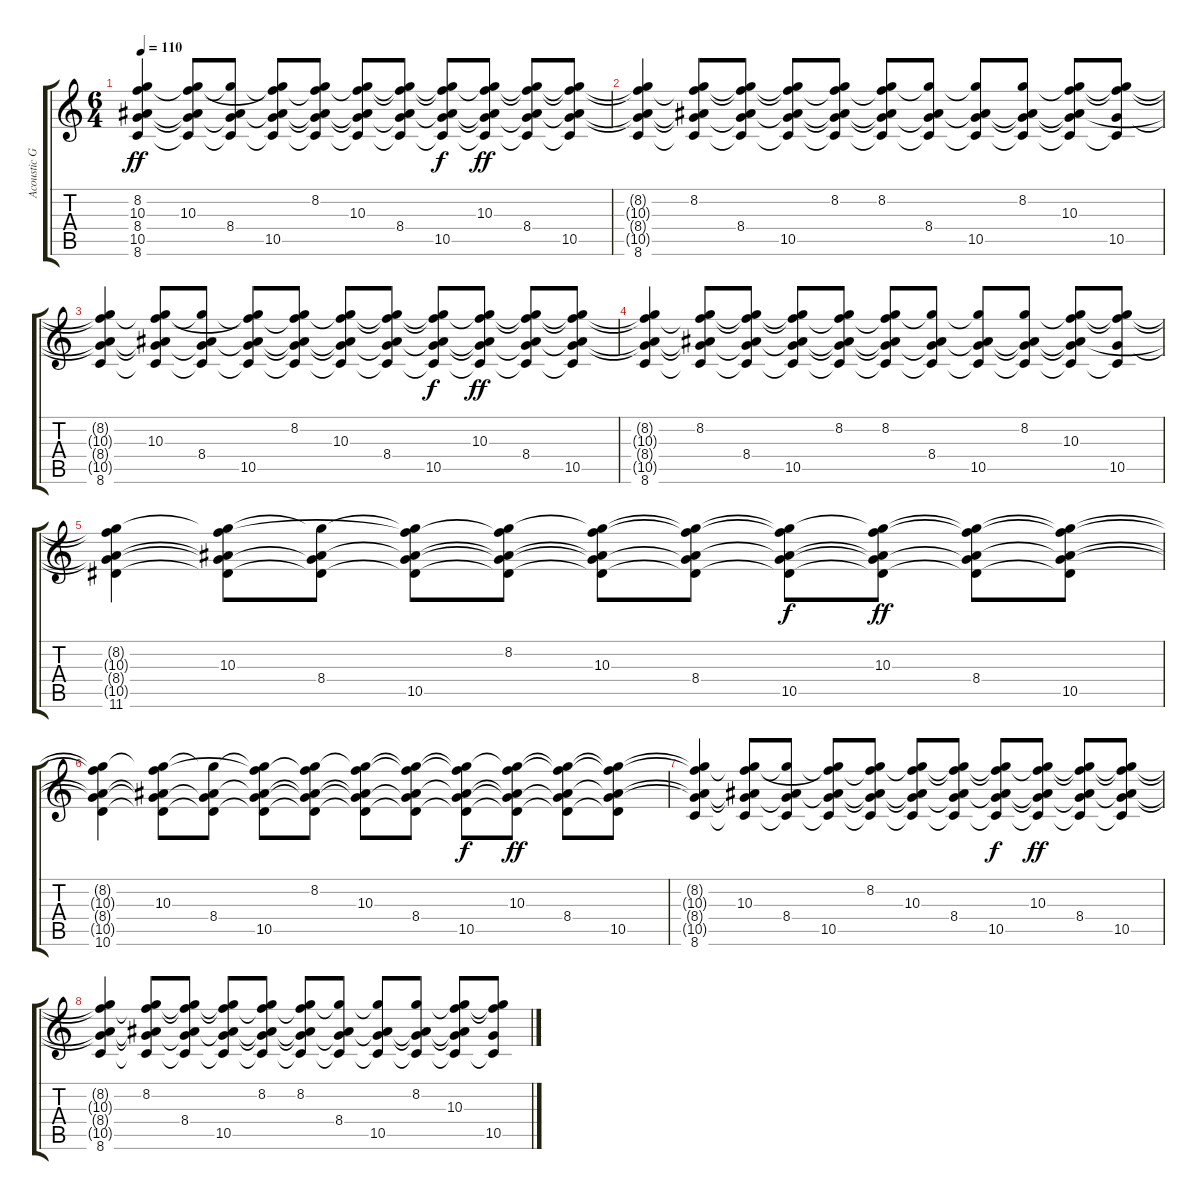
\track ("Acoustic Guitar" "Acoustic G") {instrument acousticguitarnylon}
\staff {score tabs}
\tuning (E4 B3 G3 D3 A2 E2) {hide}
\ts (6 4)
\tempo 110
\clef g2
\ks c
(8.2{t} 10.3{t} 8.4{t} 10.5{t} 8.6).4{dy ff} (8.2{t} 10.3 8.4{t} 10.5{t} 8.6{t}).8 (8.2{t} 8.4 10.5{t} 8.6{t}).8 (8.2{t} 10.3{t} 8.4{t} 10.5 8.6{t}).8 (8.2 10.3{t} 8.4{t} 10.5{t} 8.6{t}).8 (8.2{t} 10.3 8.4{t} 10.5{t} 8.6{t}).8 (8.2{t} 10.3{t} 8.4 10.5{t} 8.6{t}).8 (8.2{t} 10.3{t} 8.4{t} 10.5 8.6{t}).8{dy f} (8.2{t} 10.3 8.4{t} 10.5{t} 8.6{t}).8{dy ff} (8.2{t} 10.3{t} 8.4 10.5{t} 8.6{t}).8 (8.2{t} 10.3{t} 8.4{t} 10.5 8.6{t}).8 |
(8.2{t} 10.3{t} 8.4{t} 10.5{t} 8.6).4 (8.2 10.3{t} 8.4{t} 10.5{t} 8.6{t}).8 (8.2{t} 10.3{t} 8.4 10.5{t} 8.6{t}).8 (8.2{t} 10.3{t} 8.4{t} 10.5 8.6{t}).8 (8.2 10.3{t} 8.4{t} 10.5{t} 8.6{t}).8 (8.2 10.3{t} 8.4{t} 10.5{t} 8.6{t}).8 (8.2{t} 8.4 10.5{t} 8.6{t}).8 (8.2{t} 8.4{t} 10.5 8.6{t}).8 (8.2 8.4{t} 10.5{t} 8.6{t}).8 (8.2{t} 10.3 8.4{t} 10.5{t} 8.6{t}).8 (8.2{t} 10.3{t} 10.5 8.6{t}).8 |
(8.2{t} 10.3{t} 8.4{t} 10.5{t} 8.6).4 (8.2{t} 10.3 8.4{t} 10.5{t} 8.6{t}).8 (8.2{t} 8.4 10.5{t} 8.6{t}).8 (8.2{t} 10.3{t} 8.4{t} 10.5 8.6{t}).8 (8.2 10.3{t} 8.4{t} 10.5{t} 8.6{t}).8 (8.2{t} 10.3 8.4{t} 10.5{t} 8.6{t}).8 (8.2{t} 10.3{t} 8.4 10.5{t} 8.6{t}).8 (8.2{t} 10.3{t} 8.4{t} 10.5 8.6{t}).8{dy f} (8.2{t} 10.3 8.4{t} 10.5{t} 8.6{t}).8{dy ff} (8.2{t} 10.3{t} 8.4 10.5{t} 8.6{t}).8 (8.2{t} 10.3{t} 8.4{t} 10.5 8.6{t}).8 |
(8.2{t} 10.3{t} 8.4{t} 10.5{t} 8.6).4 (8.2 10.3{t} 8.4{t} 10.5{t} 8.6{t}).8 (8.2{t} 10.3{t} 8.4 10.5{t} 8.6{t}).8 (8.2{t} 10.3{t} 8.4{t} 10.5 8.6{t}).8 (8.2 10.3{t} 8.4{t} 10.5{t} 8.6{t}).8 (8.2 10.3{t} 8.4{t} 10.5{t} 8.6{t}).8 (8.2{t} 8.4 10.5{t} 8.6{t}).8 (8.2{t} 8.4{t} 10.5 8.6{t}).8 (8.2 8.4{t} 10.5{t} 8.6{t}).8 (8.2{t} 10.3 8.4{t} 10.5{t} 8.6{t}).8 (8.2{t} 10.3{t} 10.5 8.6{t}).8 |
(8.2{t} 10.3{t} 8.4{t} 10.5{t} 11.6).4 (8.2{t} 10.3 8.4{t} 10.5{t} 11.6{t}).8 (8.2{t} 8.4 10.5{t} 11.6{t}).8 (8.2{t} 10.3{t} 8.4{t} 10.5 11.6{t}).8 (8.2 10.3{t} 8.4{t} 10.5{t} 11.6{t}).8 (8.2{t} 10.3 8.4{t} 10.5{t} 11.6{t}).8 (8.2{t} 10.3{t} 8.4 10.5{t} 11.6{t}).8 (8.2{t} 10.3{t} 8.4{t} 10.5 11.6{t}).8{dy f} (8.2{t} 10.3 8.4{t} 10.5{t} 11.6{t}).8{dy ff} (8.2{t} 10.3{t} 8.4 10.5{t} 11.6{t}).8 (8.2{t} 10.3{t} 8.4{t} 10.5 11.6{t}).8 |
(8.2{t} 10.3{t} 8.4{t} 10.5{t} 10.6).4 (8.2{t} 10.3 8.4{t} 10.5{t} 10.6{t}).8 (8.2{t} 8.4 10.5{t} 10.6{t}).8 (8.2{t} 10.3{t} 8.4{t} 10.5 10.6{t}).8 (8.2 10.3{t} 8.4{t} 10.5{t} 10.6{t}).8 (8.2{t} 10.3 8.4{t} 10.5{t} 10.6{t}).8 (8.2{t} 10.3{t} 8.4 10.5{t} 10.6{t}).8 (8.2{t} 10.3{t} 8.4{t} 10.5 10.6{t}).8{dy f} (8.2{t} 10.3 8.4{t} 10.5{t} 10.6{t}).8{dy ff} (8.2{t} 10.3{t} 8.4 10.5{t} 10.6{t}).8 (8.2{t} 10.3{t} 8.4{t} 10.5 10.6{t}).8 |
(8.2{t} 10.3{t} 8.4{t} 10.5{t} 8.6).4 (8.2{t} 10.3 8.4{t} 10.5{t} 8.6{t}).8 (8.2{t} 8.4 10.5{t} 8.6{t}).8 (8.2{t} 10.3{t} 8.4{t} 10.5 8.6{t}).8 (8.2 10.3{t} 8.4{t} 10.5{t} 8.6{t}).8 (8.2{t} 10.3 8.4{t} 10.5{t} 8.6{t}).8 (8.2{t} 10.3{t} 8.4 10.5{t} 8.6{t}).8 (8.2{t} 10.3{t} 8.4{t} 10.5 8.6{t}).8{dy f} (8.2{t} 10.3 8.4{t} 10.5{t} 8.6{t}).8{dy ff} (8.2{t} 10.3{t} 8.4 10.5{t} 8.6{t}).8 (8.2{t} 10.3{t} 8.4{t} 10.5 8.6{t}).8 |
(8.2{t} 10.3{t} 8.4{t} 10.5{t} 8.6).4 (8.2 10.3{t} 8.4{t} 10.5{t} 8.6{t}).8 (8.2{t} 10.3{t} 8.4 10.5{t} 8.6{t}).8 (8.2{t} 10.3{t} 8.4{t} 10.5 8.6{t}).8 (8.2 10.3{t} 8.4{t} 10.5{t} 8.6{t}).8 (8.2 10.3{t} 8.4{t} 10.5{t} 8.6{t}).8 (8.2{t} 8.4 10.5{t} 8.6{t}).8 (8.2{t} 8.4{t} 10.5 8.6{t}).8 (8.2 8.4{t} 10.5{t} 8.6{t}).8 (8.2{t} 10.3 8.4{t} 10.5{t} 8.6{t}).8 (8.2{t} 10.3{t} 10.5 8.6{t}).8
